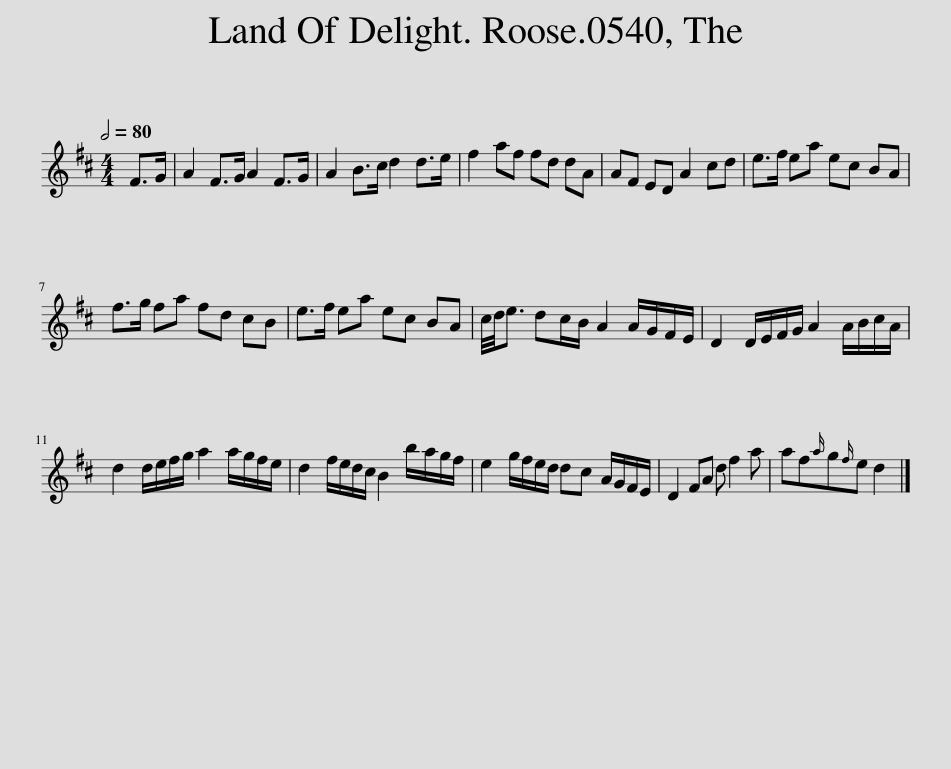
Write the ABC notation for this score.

X:1
L:1/8
Q:1/2=80
M:4/4
I:linebreak $
K:D
V:1 treble
V:1
 F>G | A2 F>G A2 F>G | A2 B>c d2 d>e | f2 af fd dA | AF ED A2 cd | %5
 e>f ea ec BA |$ f>g fa fd cB | e>f ea ec BA | c/4d/4e3/2 dc/B/ A2 A/G/F/E/ | D2 D/E/F/G/ A2 A/B/c/A/ |$ %10
 d2 d/e/f/g/ a2 a/g/f/e/ | d2 f/e/d/c/ B2 b/a/g/f/ | e2 g/f/e/d/ dc A/G/F/E/ | D2 FA d f2 a | af{a}g{f}e d2 |] %15
